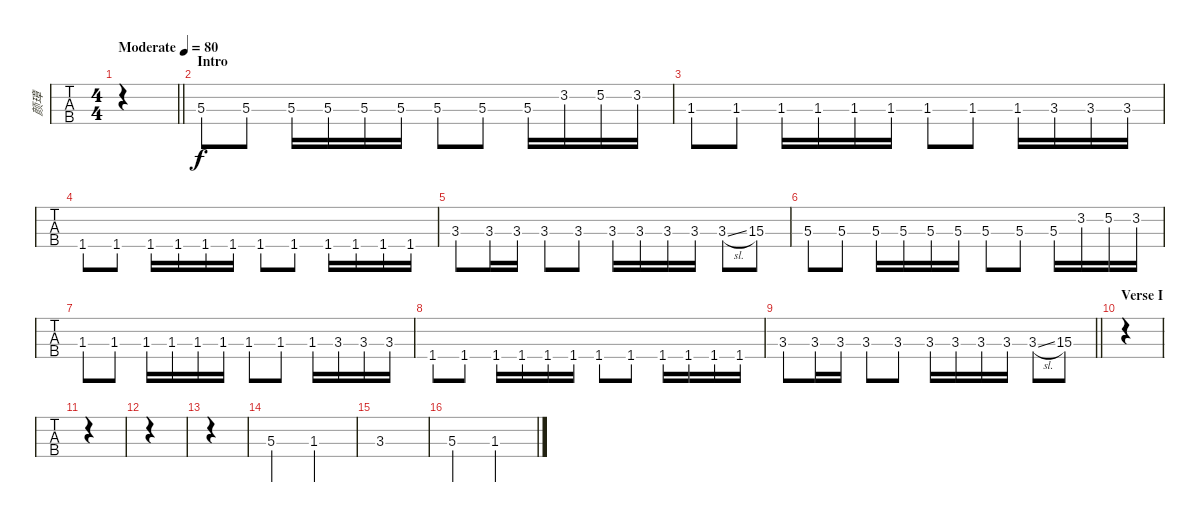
\track ("颜璋" "颜璋") {instrument electricbassfinger}
\staff {tabs}
\tuning (G2 D2 A1 E1) {hide}
\ts (4 4)
\tempo (80 "Moderate")
\clef f4
\barLineRight lightlight
\ks f
|
\section ("" "Intro")
5.3.8 5.3.8 5.3.16 5.3.16 5.3.16 5.3.16 5.3.8 5.3.8 5.3.16 3.2.16 5.2.16 3.2.16 |
1.3.8 1.3.8 1.3.16 1.3.16 1.3.16 1.3.16 1.3.8 1.3.8 1.3.16 3.3.16 3.3.16 3.3.16 |
1.4.8 1.4.8 1.4.16 1.4.16 1.4.16 1.4.16 1.4.8 1.4.8 1.4.16 1.4.16 1.4.16 1.4.16 |
3.3.8 3.3.16 3.3.16 3.3.8 3.3.8 3.3.16 3.3.16 3.3.16 3.3.16 3.3{sl}.8 15.3.8 |
5.3.8 5.3.8 5.3.16 5.3.16 5.3.16 5.3.16 5.3.8 5.3.8 5.3.16 3.2.16 5.2.16 3.2.16 |
1.3.8 1.3.8 1.3.16 1.3.16 1.3.16 1.3.16 1.3.8 1.3.8 1.3.16 3.3.16 3.3.16 3.3.16 |
1.4.8 1.4.8 1.4.16 1.4.16 1.4.16 1.4.16 1.4.8 1.4.8 1.4.16 1.4.16 1.4.16 1.4.16 |
\barLineRight lightlight
3.3.8 3.3.16 3.3.16 3.3.8 3.3.8 3.3.16 3.3.16 3.3.16 3.3.16 3.3{sl}.8 15.3.8 |
\section ("" "Verse I")
|
|
|
|
5.3.2 1.3.2 |
3.3.1 |
5.3.2 1.3.2
